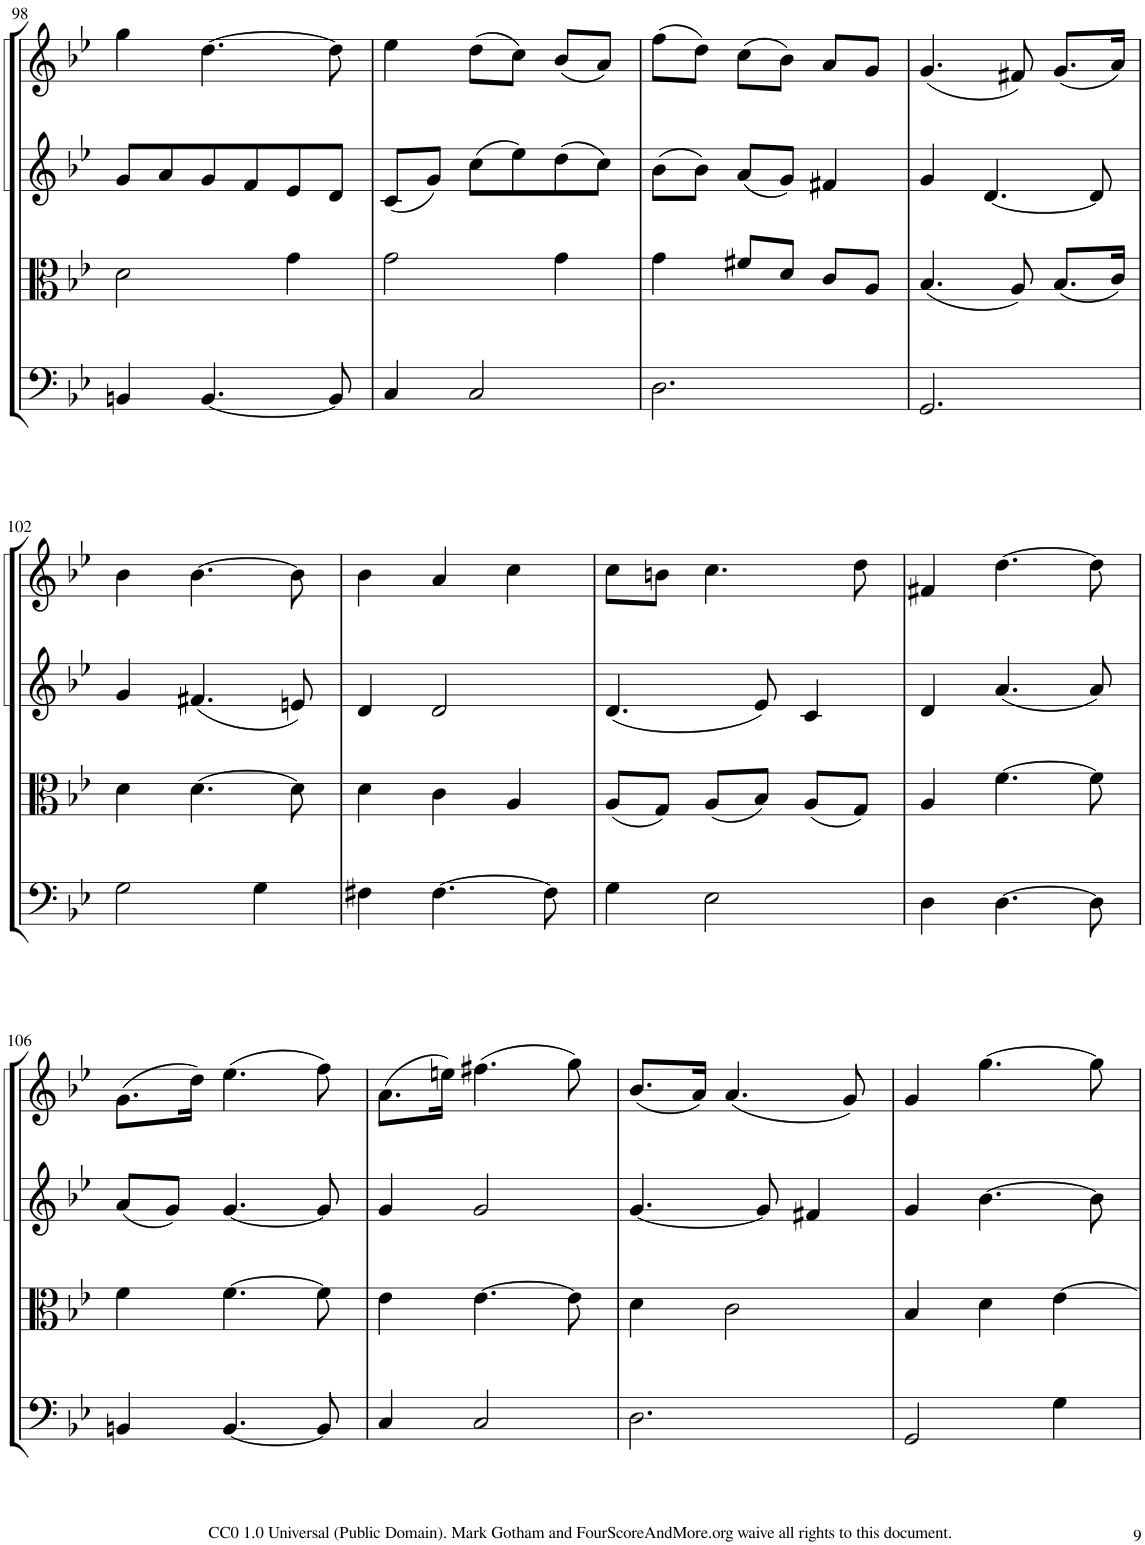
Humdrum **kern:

**kern	**kern	**kern	**kern
*part4	*part3	*part2	*part1
*staff4	*staff3	*staff2	*staff1
*I"Violoncello	*I"Viola	*I"Violin II	*I"Violin I
*I'Vc	*I'Vla	*I'Vln	*I'Vln
!!LO:PB:g=z
*clefF4	*clefC3	*clefG2	*clefG2
*k[b-e-]	*k[b-e-]	*k[b-e-]	*k[b-e-]
*M3/4	*M3/4	*M3/4	*M3/4
=98	=98	=98	=98
4BBn/	2d\	8g/L	4gg\
.	.	8a/	.
[4.BB/	.	8g/	[4.dd\
.	.	8f/	.
.	4g\	8e-/	.
8BB/]	.	8d/J	8dd\]
=99	=99	=99	=99
4C/	2g\	(8c/L	4ee-\
.	.	8g/J)	.
2C/	.	(8cc\L	(8dd\L
.	.	8ee-\)	8cc\J)
.	4g\	(8dd\	(8b-/L
.	.	8cc\J)	8a/J)
=100	=100	=100	=100
2.D\	4g\	(8b-\L	(8ff\L
.	.	8b-\J)	8dd\J)
.	8f#X/L	(8a/L	(8cc\L
.	8d/J	8g/J)	8b-\J)
.	8c/L	4f#X/	8a/L
.	8A/J	.	8g/J
=101	=101	=101	=101
2.GG/	(4.B-/	4g/	(4.g/
.	.	[4.d/	.
.	8A/)	.	8f#X/)
.	(8.B-/L	.	(8.g/L
.	.	8d/]	.
.	16c/Jk)	.	16a/Jk)
!!LO:LB:g=z
=102	=102	=102	=102
2G\	4d\	4g/	4b-\
.	[4.d\	(4.f#X/	[4.b-\
4G\	.	.	.
.	8d\]	8en/)	8b-\]
=103	=103	=103	=103
4F#X\	4d\	4d/	4b-\
[4.F#\	4c\	2d/	4a/
.	4A/	.	4cc\
8F#\]	.	.	.
=104	=104	=104	=104
4G\	(8A/L	(4.d/	8cc\L
.	8G/J)	.	8bn\J
2E-\	(8A/L	.	4.cc\
.	8B-/J)	8e-/)	.
.	(8A/L	4c/	.
.	8G/J)	.	8dd\
=105	=105	=105	=105
4D\	4A/	4d/	4f#X/
[4.D\	[4.f\	(4.a/	[4.dd\
8D\]	8f\]	8a/)	8dd\]
!!LO:LB:g=z
=106	=106	=106	=106
4BBn/	4f\	(8a/L	(8.g\L
.	.	8g/J)	.
.	.	.	16dd\Jk)
[4.BB/	[4.f\	[4.g/	(4.ee-\
8BB/]	8f\]	8g/]	8ff\)
=107	=107	=107	=107
4C/	4e-\	4g/	(8.a\L
.	.	.	16een\Jk)
2C/	[4.e-\	2g/	(4.ff#X\
.	8e-\]	.	8gg\)
=108	=108	=108	=108
2.D\	4d\	[4.g/	(8.b-/L
.	.	.	16a/Jk)
.	2c\	.	(4.a/
.	.	8g/]	.
.	.	4f#X/	.
.	.	.	8g/)
=109	=109	=109	=109
2GG/	4B-/	4g/	4g/
.	4d\	[4.b-\	[4.gg\
4G\	[4e-\	.	.
.	.	8b-\]	8gg\]
=	=	=	=
*-	*-	*-	*-
